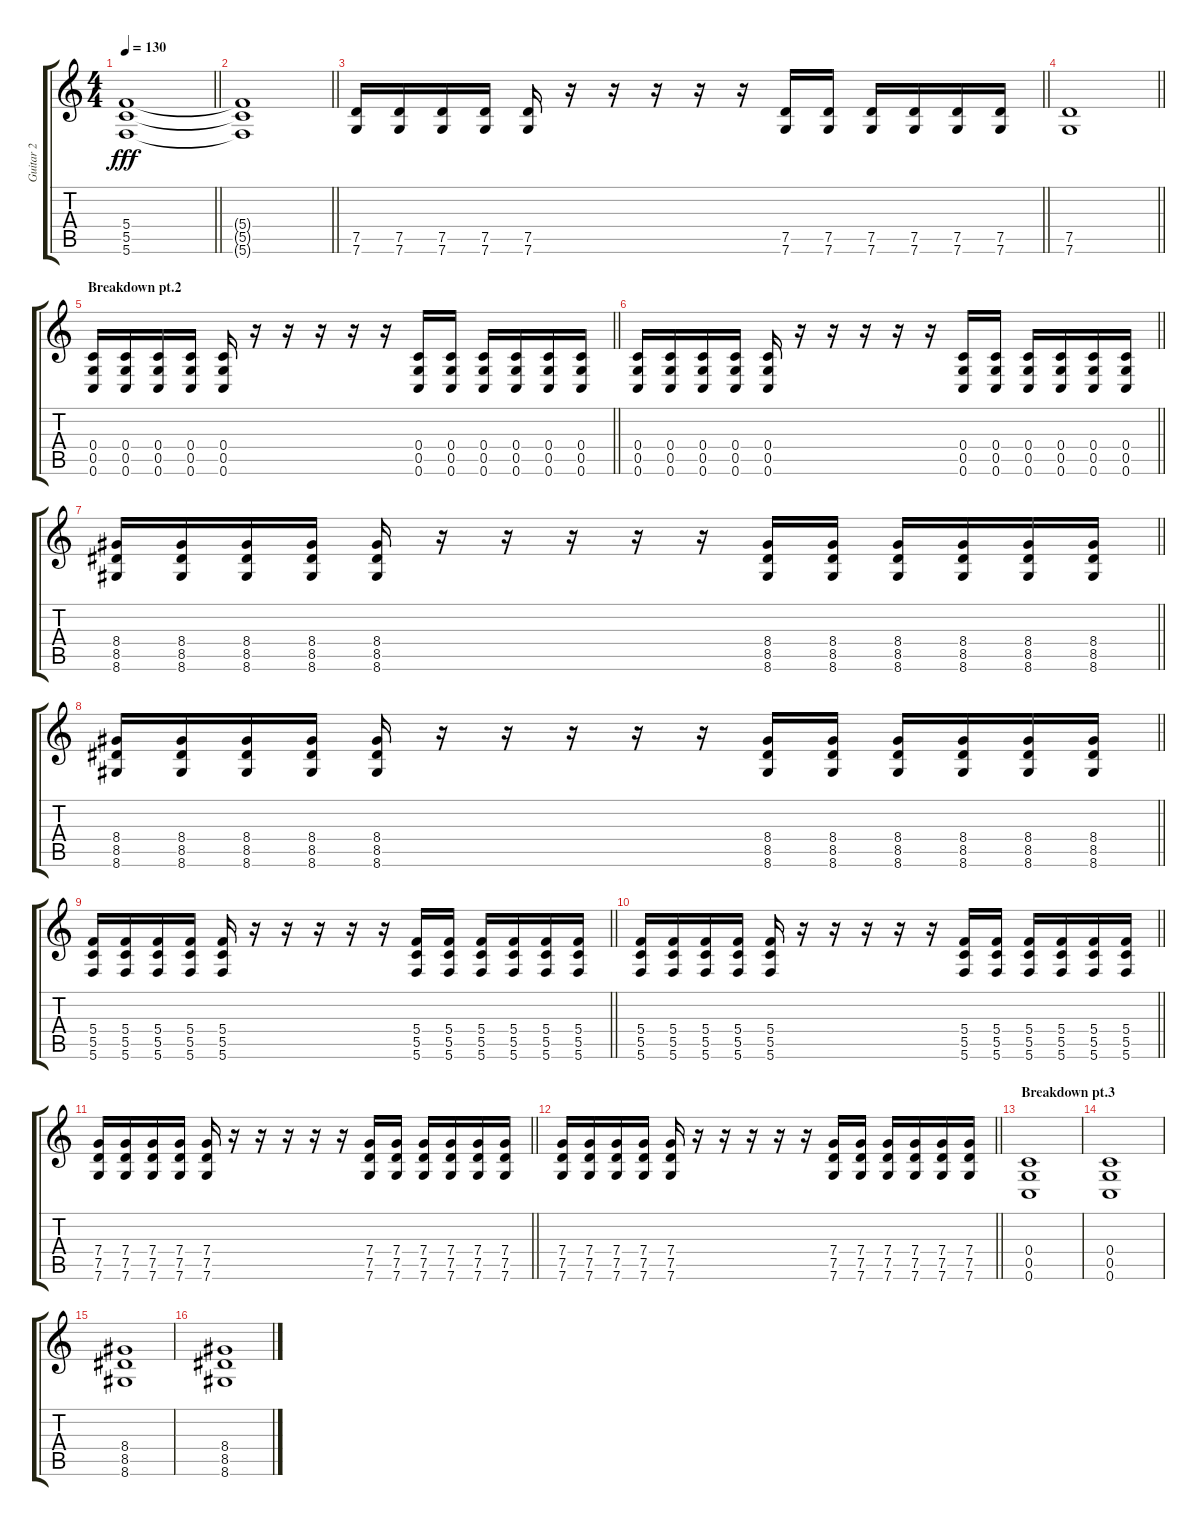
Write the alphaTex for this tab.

\track ("Guitar 2" "Guitar 2") {instrument distortionguitar}
\staff {score tabs}
\tuning (D4 A3 F3 C3 G2 C2) {hide}
\ts (4 4)
\tempo 130
\clef g2
\barLineRight lightlight
\ks c
(5.4 5.5 5.6).1{dy fff} |
\barLineRight lightlight
(5.4{t} 5.5{t} 5.6{t}).1 |
\barLineRight lightlight
(7.5 7.6).16 (7.5 7.6).16 (7.5 7.6).16 (7.5 7.6).16 (7.5 7.6).16 r.16 r.16 r.16 r.16 r.16 (7.5 7.6).16 (7.5 7.6).16 (7.5 7.6).16 (7.5 7.6).16 (7.5 7.6).16 (7.5 7.6).16 |
\barLineRight lightlight
(7.5 7.6).1 |
\section ("" "Breakdown pt.2")
\barLineRight lightlight
(0.4 0.5 0.6).16 (0.4 0.5 0.6).16 (0.4 0.5 0.6).16 (0.4 0.5 0.6).16 (0.4 0.5 0.6).16 r.16 r.16 r.16 r.16 r.16 (0.4 0.5 0.6).16 (0.4 0.5 0.6).16 (0.4 0.5 0.6).16 (0.4 0.5 0.6).16 (0.4 0.5 0.6).16 (0.4 0.5 0.6).16 |
\barLineRight lightlight
(0.4 0.5 0.6).16 (0.4 0.5 0.6).16 (0.4 0.5 0.6).16 (0.4 0.5 0.6).16 (0.4 0.5 0.6).16 r.16 r.16 r.16 r.16 r.16 (0.4 0.5 0.6).16 (0.4 0.5 0.6).16 (0.4 0.5 0.6).16 (0.4 0.5 0.6).16 (0.4 0.5 0.6).16 (0.4 0.5 0.6).16 |
\barLineRight lightlight
(8.4 8.5 8.6).16 (8.4 8.5 8.6).16 (8.4 8.5 8.6).16 (8.4 8.5 8.6).16 (8.4 8.5 8.6).16 r.16 r.16 r.16 r.16 r.16 (8.4 8.5 8.6).16 (8.4 8.5 8.6).16 (8.4 8.5 8.6).16 (8.4 8.5 8.6).16 (8.4 8.5 8.6).16 (8.4 8.5 8.6).16 |
\barLineRight lightlight
(8.4 8.5 8.6).16 (8.4 8.5 8.6).16 (8.4 8.5 8.6).16 (8.4 8.5 8.6).16 (8.4 8.5 8.6).16 r.16 r.16 r.16 r.16 r.16 (8.4 8.5 8.6).16 (8.4 8.5 8.6).16 (8.4 8.5 8.6).16 (8.4 8.5 8.6).16 (8.4 8.5 8.6).16 (8.4 8.5 8.6).16 |
\barLineRight lightlight
(5.4 5.5 5.6).16 (5.4 5.5 5.6).16 (5.4 5.5 5.6).16 (5.4 5.5 5.6).16 (5.4 5.5 5.6).16 r.16 r.16 r.16 r.16 r.16 (5.4 5.5 5.6).16 (5.4 5.5 5.6).16 (5.4 5.5 5.6).16 (5.4 5.5 5.6).16 (5.4 5.5 5.6).16 (5.4 5.5 5.6).16 |
\barLineRight lightlight
(5.4 5.5 5.6).16 (5.4 5.5 5.6).16 (5.4 5.5 5.6).16 (5.4 5.5 5.6).16 (5.4 5.5 5.6).16 r.16 r.16 r.16 r.16 r.16 (5.4 5.5 5.6).16 (5.4 5.5 5.6).16 (5.4 5.5 5.6).16 (5.4 5.5 5.6).16 (5.4 5.5 5.6).16 (5.4 5.5 5.6).16 |
\barLineRight lightlight
(7.4 7.5 7.6).16 (7.4 7.5 7.6).16 (7.4 7.5 7.6).16 (7.4 7.5 7.6).16 (7.4 7.5 7.6).16 r.16 r.16 r.16 r.16 r.16 (7.4 7.5 7.6).16 (7.4 7.5 7.6).16 (7.4 7.5 7.6).16 (7.4 7.5 7.6).16 (7.4 7.5 7.6).16 (7.4 7.5 7.6).16 |
\barLineRight lightlight
(7.4 7.5 7.6).16 (7.4 7.5 7.6).16 (7.4 7.5 7.6).16 (7.4 7.5 7.6).16 (7.4 7.5 7.6).16 r.16 r.16 r.16 r.16 r.16 (7.4 7.5 7.6).16 (7.4 7.5 7.6).16 (7.4 7.5 7.6).16 (7.4 7.5 7.6).16 (7.4 7.5 7.6).16 (7.4 7.5 7.6).16 |
\section ("" "Breakdown pt.3")
(0.4 0.5 0.6).1 |
(0.4 0.5 0.6).1 |
(8.4 8.5 8.6).1 |
(8.4 8.5 8.6).1
